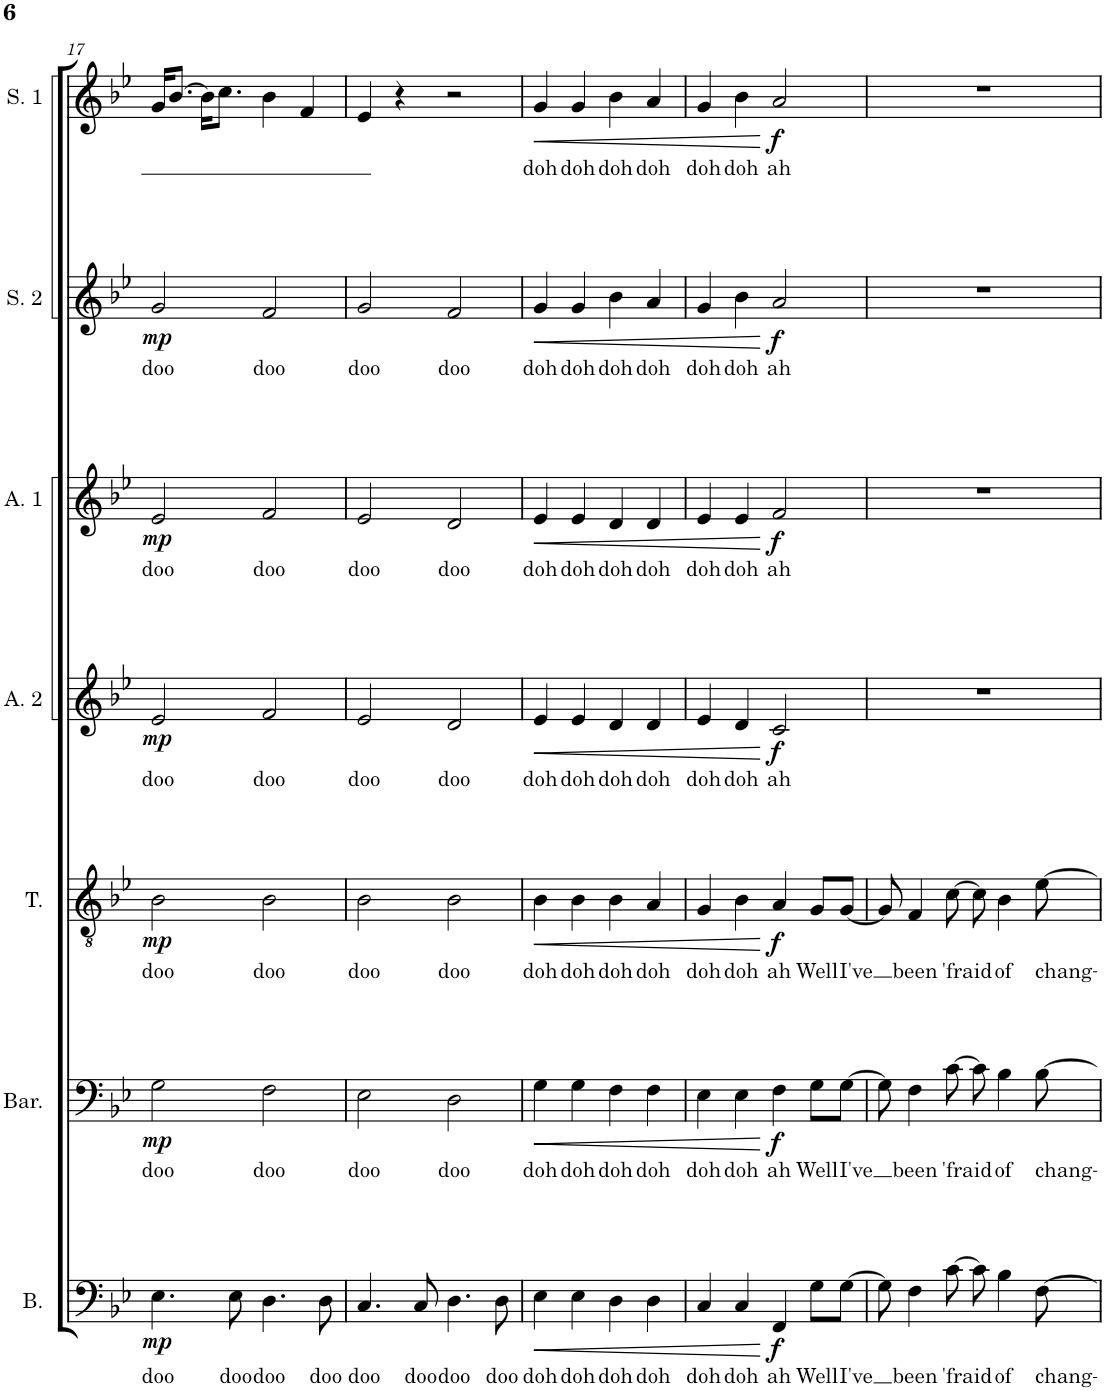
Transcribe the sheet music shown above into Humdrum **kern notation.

**kern	**text	**dynam	**kern	**text	**dynam	**kern	**text	**dynam	**kern	**text	**dynam	**kern	**text	**dynam	**kern	**text	**dynam	**kern	**text	**dynam
*part7	*part7	*part7	*part6	*part6	*part6	*part5	*part5	*part5	*part4	*part4	*part4	*part3	*part3	*part3	*part2	*part2	*part2	*part1	*part1	*part1
*staff7	*staff7	*staff7	*staff6	*staff6	*staff6	*staff5	*staff5	*staff5	*staff4	*staff4	*staff4	*staff3	*staff3	*staff3	*staff2	*staff2	*staff2	*staff1	*staff1	*staff1
*I"Scwash	*	*	*I"Xylophone	*	*	*I"Glon on the Cob	*	*	*I"Shoshallot	*	*	*I"Kylaflour	*	*	*I"Taro	*	*	*I"Tomadeline	*	*
*	*	*	*	*	*	*I'T.	*	*	*	*	*	*	*	*	*	*	*	*	*	*
!!LO:PB:g=z
*clefF4	*	*	*clefF4	*	*	*clefGv2	*	*	*clefG2	*	*	*clefG2	*	*	*clefG2	*	*	*clefG2	*	*
*k[b-e-]	*	*	*k[b-e-]	*	*	*k[b-e-]	*	*	*k[b-e-]	*	*	*k[b-e-]	*	*	*k[b-e-]	*	*	*k[b-e-]	*	*
*M4/4	*	*	*M4/4	*	*	*M4/4	*	*	*M4/4	*	*	*M4/4	*	*	*M4/4	*	*	*M4/4	*	*
=17	=17	=17	=17	=17	=17	=17	=17	=17	=17	=17	=17	=17	=17	=17	=17	=17	=17	=17	=17	=17
!	!LO:LY:b	!LO:DY:b	!	!LO:LY:b	!LO:DY:b	!	!LO:LY:b	!LO:DY:b	!	!LO:LY:b	!LO:DY:b	!	!LO:LY:b	!LO:DY:b	!	!LO:LY:b	!LO:DY:b	!	!	!
4.E-\	doo	mp	2G\	doo	mp	2B-\	doo	mp	2e-/	doo	mp	2e-/	doo	mp	2g/	doo	mp	16g/KL	.	.
.	.	.	.	.	.	.	.	.	.	.	.	.	.	.	.	.	.	[8.b-/J	.	.
.	.	.	.	.	.	.	.	.	.	.	.	.	.	.	.	.	.	16b-\KL]	.	.
.	.	.	.	.	.	.	.	.	.	.	.	.	.	.	.	.	.	8.cc\J	.	.
!	!LO:LY:b	!	!	!	!	!	!	!	!	!	!	!	!	!	!	!	!	!	!	!
8E-\	doo	.	.	.	.	.	.	.	.	.	.	.	.	.	.	.	.	.	.	.
!	!LO:LY:b	!	!	!LO:LY:b	!	!	!LO:LY:b	!	!	!LO:LY:b	!	!	!LO:LY:b	!	!	!LO:LY:b	!	!	!	!
4.D\	doo	.	2F\	doo	.	2B-\	doo	.	2f/	doo	.	2f/	doo	.	2f/	doo	.	4b-\	.	.
.	.	.	.	.	.	.	.	.	.	.	.	.	.	.	.	.	.	4f/	.	.
!	!LO:LY:b	!	!	!	!	!	!	!	!	!	!	!	!	!	!	!	!	!	!	!
8D\	doo	.	.	.	.	.	.	.	.	.	.	.	.	.	.	.	.	.	.	.
=18	=18	=18	=18	=18	=18	=18	=18	=18	=18	=18	=18	=18	=18	=18	=18	=18	=18	=18	=18	=18
!	!LO:LY:b	!	!	!LO:LY:b	!	!	!LO:LY:b	!	!	!LO:LY:b	!	!	!LO:LY:b	!	!	!LO:LY:b	!	!	!	!
4.C/	doo	.	2E-\	doo	.	2B-\	doo	.	2e-/	doo	.	2e-/	doo	.	2g/	doo	.	4e-/	.	.
.	.	.	.	.	.	.	.	.	.	.	.	.	.	.	.	.	.	4r	.	.
!	!LO:LY:b	!	!	!	!	!	!	!	!	!	!	!	!	!	!	!	!	!	!	!
8C/	doo	.	.	.	.	.	.	.	.	.	.	.	.	.	.	.	.	.	.	.
!	!LO:LY:b	!	!	!LO:LY:b	!	!	!LO:LY:b	!	!	!LO:LY:b	!	!	!LO:LY:b	!	!	!LO:LY:b	!	!	!	!
4.D\	doo	.	2D\	doo	.	2B-\	doo	.	2d/	doo	.	2d/	doo	.	2f/	doo	.	2r	.	.
!	!LO:LY:b	!	!	!	!	!	!	!	!	!	!	!	!	!	!	!	!	!	!	!
8D\	doo	.	.	.	.	.	.	.	.	.	.	.	.	.	.	.	.	.	.	.
=19	=19	=19	=19	=19	=19	=19	=19	=19	=19	=19	=19	=19	=19	=19	=19	=19	=19	=19	=19	=19
!	!LO:LY:b	!LO:HP:b	!	!LO:LY:b	!LO:HP:b	!	!LO:LY:b	!LO:HP:b	!	!LO:LY:b	!LO:HP:b	!	!LO:LY:b	!LO:HP:b	!	!LO:LY:b	!LO:HP:b	!	!LO:LY:b	!LO:HP:b
4E-\	doh	<	4G\	doh	<	4B-\	doh	<	4e-/	doh	<	4e-/	doh	<	4g/	doh	<	4g/	doh	<
!	!LO:LY:b	!	!	!LO:LY:b	!	!	!LO:LY:b	!	!	!LO:LY:b	!	!	!LO:LY:b	!	!	!LO:LY:b	!	!	!LO:LY:b	!
4E-\	doh	.	4G\	doh	.	4B-\	doh	.	4e-/	doh	.	4e-/	doh	.	4g/	doh	.	4g/	doh	.
!	!LO:LY:b	!	!	!LO:LY:b	!	!	!LO:LY:b	!	!	!LO:LY:b	!	!	!LO:LY:b	!	!	!LO:LY:b	!	!	!LO:LY:b	!
4D\	doh	.	4F\	doh	.	4B-\	doh	.	4d/	doh	.	4d/	doh	.	4b-\	doh	.	4b-\	doh	.
!	!LO:LY:b	!	!	!LO:LY:b	!	!	!LO:LY:b	!	!	!LO:LY:b	!	!	!LO:LY:b	!	!	!LO:LY:b	!	!	!LO:LY:b	!
4D\	doh	.	4F\	doh	.	4A/	doh	.	4d/	doh	.	4d/	doh	.	4a/	doh	.	4a/	doh	.
=20	=20	=20	=20	=20	=20	=20	=20	=20	=20	=20	=20	=20	=20	=20	=20	=20	=20	=20	=20	=20
!	!LO:LY:b	!	!	!LO:LY:b	!	!	!LO:LY:b	!	!	!LO:LY:b	!	!	!LO:LY:b	!	!	!LO:LY:b	!	!	!LO:LY:b	!
4C/	doh	.	4E-\	doh	.	4G/	doh	.	4e-/	doh	.	4e-/	doh	.	4g/	doh	.	4g/	doh	.
!	!LO:LY:b	!	!	!LO:LY:b	!	!	!LO:LY:b	!	!	!LO:LY:b	!	!	!LO:LY:b	!	!	!LO:LY:b	!	!	!LO:LY:b	!
4C/	doh	.	4E-\	doh	.	4B-\	doh	.	4d/	doh	.	4e-/	doh	.	4b-\	doh	.	4b-\	doh	.
!	!LO:LY:b	!LO:DY:n=1:b	!	!LO:LY:b	!LO:DY:n=1:b	!	!LO:LY:b	!LO:DY:n=1:b	!	!LO:LY:b	!LO:DY:n=1:b	!	!LO:LY:b	!LO:DY:n=1:b	!	!LO:LY:b	!LO:DY:n=1:b	!	!LO:LY:b	!LO:DY:n=1:b
4FF/	ah	[ f	4F\	ah	[ f	4A/	ah	[ f	2c/	ah	[ f	2f/	ah	[ f	2a/	ah	[ f	2a/	ah	[ f
!	!LO:LY:b	!	!	!LO:LY:b	!	!	!LO:LY:b	!	!	!	!	!	!	!	!	!	!	!	!	!
8G\L	Well	.	8G\L	Well	.	8G/L	Well	.	.	.	.	.	.	.	.	.	.	.	.	.
!	!LO:LY:b	!	!	!LO:LY:b	!	!	!LO:LY:b	!	!	!	!	!	!	!	!	!	!	!	!	!
[8G\J	I've	.	[8G\J	I've	.	[8G/J	I've	.	.	.	.	.	.	.	.	.	.	.	.	.
=21	=21	=21	=21	=21	=21	=21	=21	=21	=21	=21	=21	=21	=21	=21	=21	=21	=21	=21	=21	=21
8G\]	.	.	8G\]	.	.	8G/]	.	.	1r	.	.	1r	.	.	1r	.	.	1r	.	.
!	!LO:LY:b	!	!	!LO:LY:b	!	!	!LO:LY:b	!	!	!	!	!	!	!	!	!	!	!	!	!
4F\	been	.	4F\	been	.	4F/	been	.	.	.	.	.	.	.	.	.	.	.	.	.
!	!LO:LY:b	!	!	!LO:LY:b	!	!	!LO:LY:b	!	!	!	!	!	!	!	!	!	!	!	!	!
[8c\	'fraid	.	[8c\	'fraid	.	[8c\	'fraid	.	.	.	.	.	.	.	.	.	.	.	.	.
8c\]	.	.	8c\]	.	.	8c\]	.	.	.	.	.	.	.	.	.	.	.	.	.	.
!	!LO:LY:b	!	!	!LO:LY:b	!	!	!LO:LY:b	!	!	!	!	!	!	!	!	!	!	!	!	!
4B-\	of	.	4B-\	of	.	4B-\	of	.	.	.	.	.	.	.	.	.	.	.	.	.
!	!LO:LY:b	!	!	!LO:LY:b	!	!	!LO:LY:b	!	!	!	!	!	!	!	!	!	!	!	!	!
[8F\	chang-	.	[8B-\	chang-	.	[8e-\	chang-	.	.	.	.	.	.	.	.	.	.	.	.	.
=	=	=	=	=	=	=	=	=	=	=	=	=	=	=	=	=	=	=	=	=
*-	*-	*-	*-	*-	*-	*-	*-	*-	*-	*-	*-	*-	*-	*-	*-	*-	*-	*-	*-	*-
